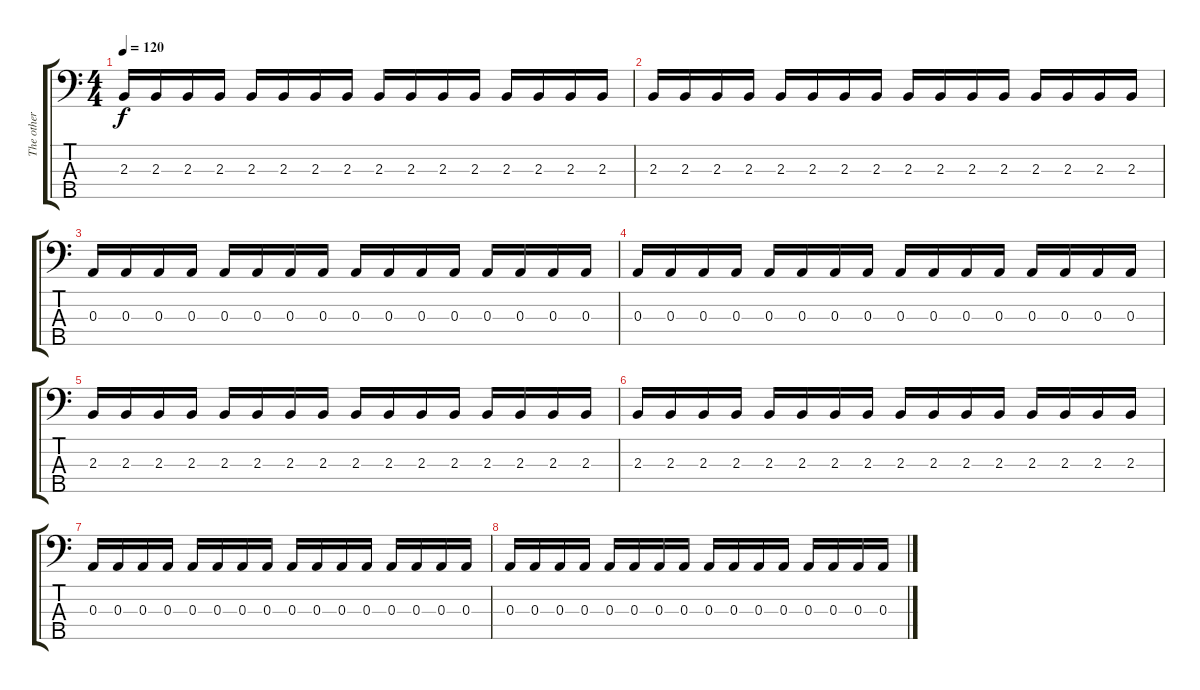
\track ("The other bass sound" "The other ") {instrument electricbasspick}
\staff {score tabs}
\tuning (G2 D2 A1 E1 B0) {hide}
\ts (4 4)
\tempo 120
\clef f4
\ks c
2.3.16{dy f} 2.3.16 2.3.16 2.3.16 2.3.16 2.3.16 2.3.16 2.3.16 2.3.16 2.3.16 2.3.16 2.3.16 2.3.16 2.3.16 2.3.16 2.3.16 |
2.3.16 2.3.16 2.3.16 2.3.16 2.3.16 2.3.16 2.3.16 2.3.16 2.3.16 2.3.16 2.3.16 2.3.16 2.3.16 2.3.16 2.3.16 2.3.16 |
0.3.16 0.3.16 0.3.16 0.3.16 0.3.16 0.3.16 0.3.16 0.3.16 0.3.16 0.3.16 0.3.16 0.3.16 0.3.16 0.3.16 0.3.16 0.3.16 |
0.3.16 0.3.16 0.3.16 0.3.16 0.3.16 0.3.16 0.3.16 0.3.16 0.3.16 0.3.16 0.3.16 0.3.16 0.3.16 0.3.16 0.3.16 0.3.16 |
2.3.16 2.3.16 2.3.16 2.3.16 2.3.16 2.3.16 2.3.16 2.3.16 2.3.16 2.3.16 2.3.16 2.3.16 2.3.16 2.3.16 2.3.16 2.3.16 |
2.3.16 2.3.16 2.3.16 2.3.16 2.3.16 2.3.16 2.3.16 2.3.16 2.3.16 2.3.16 2.3.16 2.3.16 2.3.16 2.3.16 2.3.16 2.3.16 |
0.3.16 0.3.16 0.3.16 0.3.16 0.3.16 0.3.16 0.3.16 0.3.16 0.3.16 0.3.16 0.3.16 0.3.16 0.3.16 0.3.16 0.3.16 0.3.16 |
0.3.16 0.3.16 0.3.16 0.3.16 0.3.16 0.3.16 0.3.16 0.3.16 0.3.16 0.3.16 0.3.16 0.3.16 0.3.16 0.3.16 0.3.16 0.3.16
